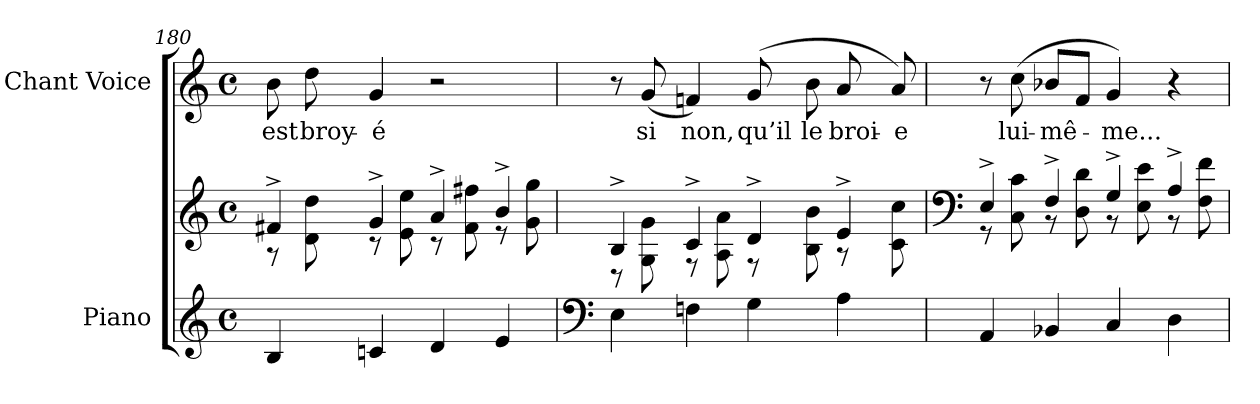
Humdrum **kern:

**kern	**kern	**kern	**text
*part2	*part2	*part1	*part1
*staff3	*staff2	*staff1	*staff1
*I"Piano	*	*I"Chant Voice	*
*I'Pno	*	*	*
*clefG2	*clefG2	*clefG2	*
*k[]	*k[]	*k[]	*
*M4/4	*M4/4	*M4/4	*
*met(c)	*met(c)	*met(c)	*
=180	=180	=180	=180
*	*^	*	*
4B/	4f#X^/	8r	8b\	est
.	.	8d\ 8dd\	8dd\	broy-
4cni/	4g^/	8r	4g/	-é
.	.	8e\ 8ee\	.	.
4d/	4a^/	8r	2r	.
.	.	8f#\ 8ff#X\	.	.
4e/	4b^/	8r	.	.
.	.	8g\ 8gg\	.	.
=181	=181	=181	=181	=181
*clefF4	*	*	*	*
4E\	4B^/	8r	8r	.
.	.	8G\ 8g\	(8g/	si
4Fni\	4c^/	8r	4fni/)	non,
.	.	8A\ 8a\	.	.
4G\	4d^/	8r	(8g/	qu’il
.	.	8B\ 8b\	8b\	le
4A\	4e^/	8r	8a/	broi-
.	.	8c\ 8cc\	8a/)	-e
=182	=182	=182	=182	=182
*	*clefF4	*	*	*
4AA/	4E^/	8r	8r	.
.	.	8C\ 8c\	(>8cc\	lui-
4BB-X/	4F^/	8r	8b-X/L	-mê-
.	.	8D\ 8d\	8f/J	.
4C/	4G^/	8r	4g/)	-me...
.	.	8E\ 8e\	.	.
4DZ\	4A^/	8r	4r	.
.	.	8F\Z< 8f\Z<	.	.
*	*v	*v	*	*
=	=	=	=
*-	*-	*-	*-
